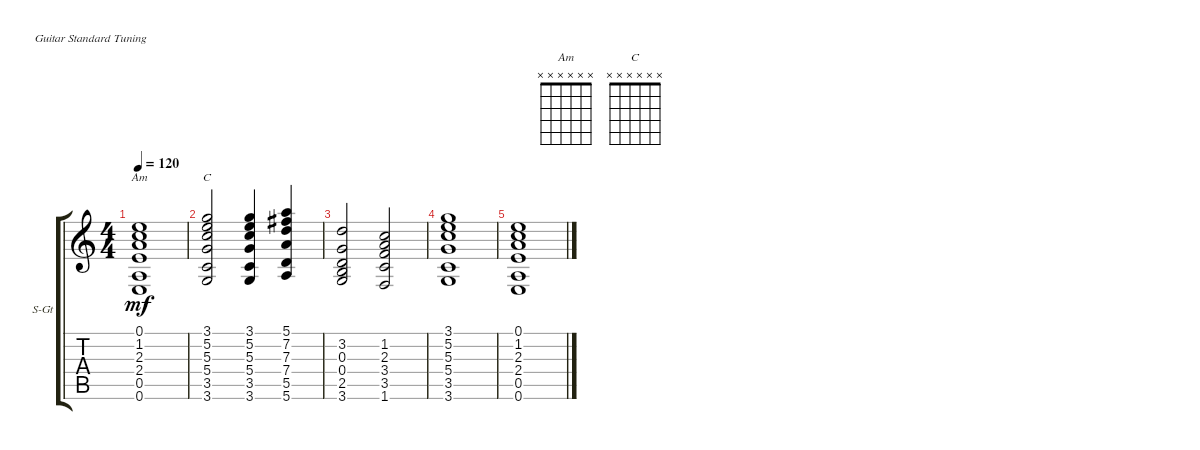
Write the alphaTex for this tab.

\defaultSystemsLayout 4
\bracketExtendMode groupsimilarinstruments
\firstSystemTrackNameOrientation horizontal
\otherSystemsTrackNameOrientation horizontal
\track ("Steel Guitar" "S-Gt") {instrument acousticguitarsteel}
\staff {score tabs}
\tuning (E4 B3 G3 D3 A2 E2)
\chord ("Am" x x x x x x)
\chord ("C" x x x x x x)
\ts (4 4)
\tempo 120
\clef g2
\ks c
(0.5 2.3 1.2 0.1 2.4 0.6).1{ch "Am" dy mf instrument acousticguitarsteel} |
(3.1 5.2 5.3 5.4 3.5 3.6).2{ch "C"} (3.1 5.2 5.3 5.4 3.5 3.6).4 (5.1 7.2 7.3 7.4 5.5 5.6).4 |
(3.6 2.5 0.4 0.3 3.2).2 (1.2 2.3 3.4 3.5 1.6).2 |
(3.1 5.2 5.3 5.4 3.5 3.6).1 |
(0.5 2.3 1.2 0.1 2.4 0.6).1
